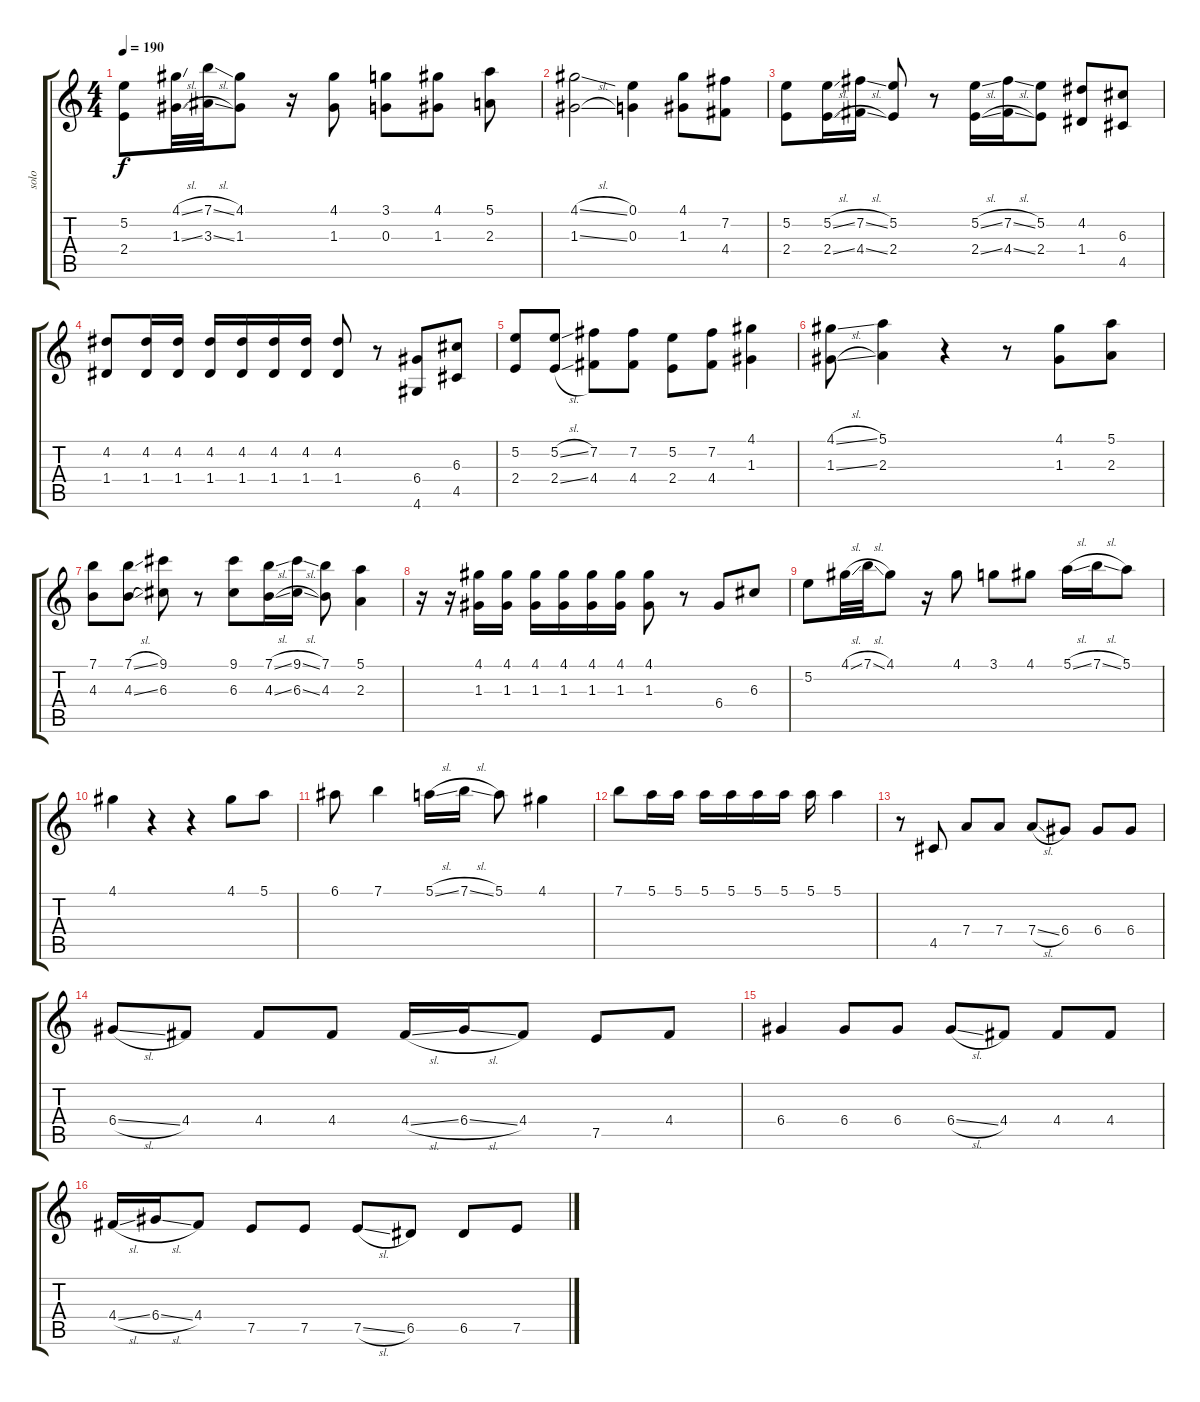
\track ("solo" "solo") {instrument acousticguitarsteel}
\staff {score tabs}
\tuning (E4 B3 G3 D3 A2 E2) {hide}
\ts (4 4)
\tempo 190
\clef g2
\ks c
(5.2 2.4).8{dy f} (4.1{sl} 1.3{sl}).32 (7.1{sl} 3.3{sl}).32 (4.1 1.3).8 r.16 (4.1 1.3).8 (3.1 0.3).8 (4.1 1.3).8 (5.1 2.3).8 |
(4.1{sl} 1.3{sl}).2 (0.1 0.3).4 (4.1 1.3).8 (7.2 4.4).8 |
(5.2 2.4).8 (5.2{sl} 2.4{sl}).16 (7.2{sl} 4.4{sl}).16 (5.2 2.4).8 r.8 (5.2{sl} 2.4{sl}).16 (7.2{sl} 4.4{sl}).16 (5.2 2.4).8 (4.2 1.4).8 (6.3 4.5).8 |
(4.2 1.4).8 (4.2 1.4).16 (4.2 1.4).16 (4.2 1.4).16 (4.2 1.4).16 (4.2 1.4).16 (4.2 1.4).16 (4.2 1.4).8 r.8 (6.4 4.6).8 (6.3 4.5).8 |
(5.2 2.4).8 (5.2{sl} 2.4{sl}).8 (7.2 4.4).8 (7.2 4.4).8 (5.2 2.4).8 (7.2 4.4).8 (4.1 1.3).4 |
(4.1{sl} 1.3{sl}).8 (5.1 2.3).4 r.4 r.8 (4.1 1.3).8 (5.1 2.3).8 |
(7.1 4.3).8 (7.1{sl} 4.3{sl}).8 (9.1 6.3).8 r.8 (9.1 6.3).8 (7.1{sl} 4.3{sl}).16 (9.1{sl} 6.3{sl}).16 (7.1 4.3).8 (5.1 2.3).4 |
r.16 r.16 (4.1 1.3).16 (4.1 1.3).16 (4.1 1.3).16 (4.1 1.3).16 (4.1 1.3).16 (4.1 1.3).16 (4.1 1.3).8 r.8 6.4.8 6.3.8 |
5.2.8 4.1{sl}.32 7.1{sl}.32 4.1.8 r.16 4.1.8 3.1.8 4.1.8 5.1{sl}.16 7.1{sl}.16 5.1.8 |
4.1.4 r.4 r.4 4.1.8 5.1.8 |
6.1.8 7.1.4 5.1{sl}.16 7.1{sl}.16 5.1.8 4.1.4 |
7.1.8 5.1.16 5.1.16 5.1.16 5.1.16 5.1.16 5.1.16 5.1.16 5.1.4 |
r.8 4.5.8 7.4.8 7.4.8 7.4{sl}.8 6.4.8 6.4.8 6.4.8 |
6.4{sl}.8 4.4.8 4.4.8 4.4.8 4.4{sl}.16 6.4{sl}.16 4.4.8 7.5.8 4.4.8 |
6.4.4 6.4.8 6.4.8 6.4{sl}.8 4.4.8 4.4.8 4.4.8 |
4.4{sl}.16 6.4{sl}.16 4.4.8 7.5.8 7.5.8 7.5{sl}.8 6.5.8 6.5.8 7.5.8
